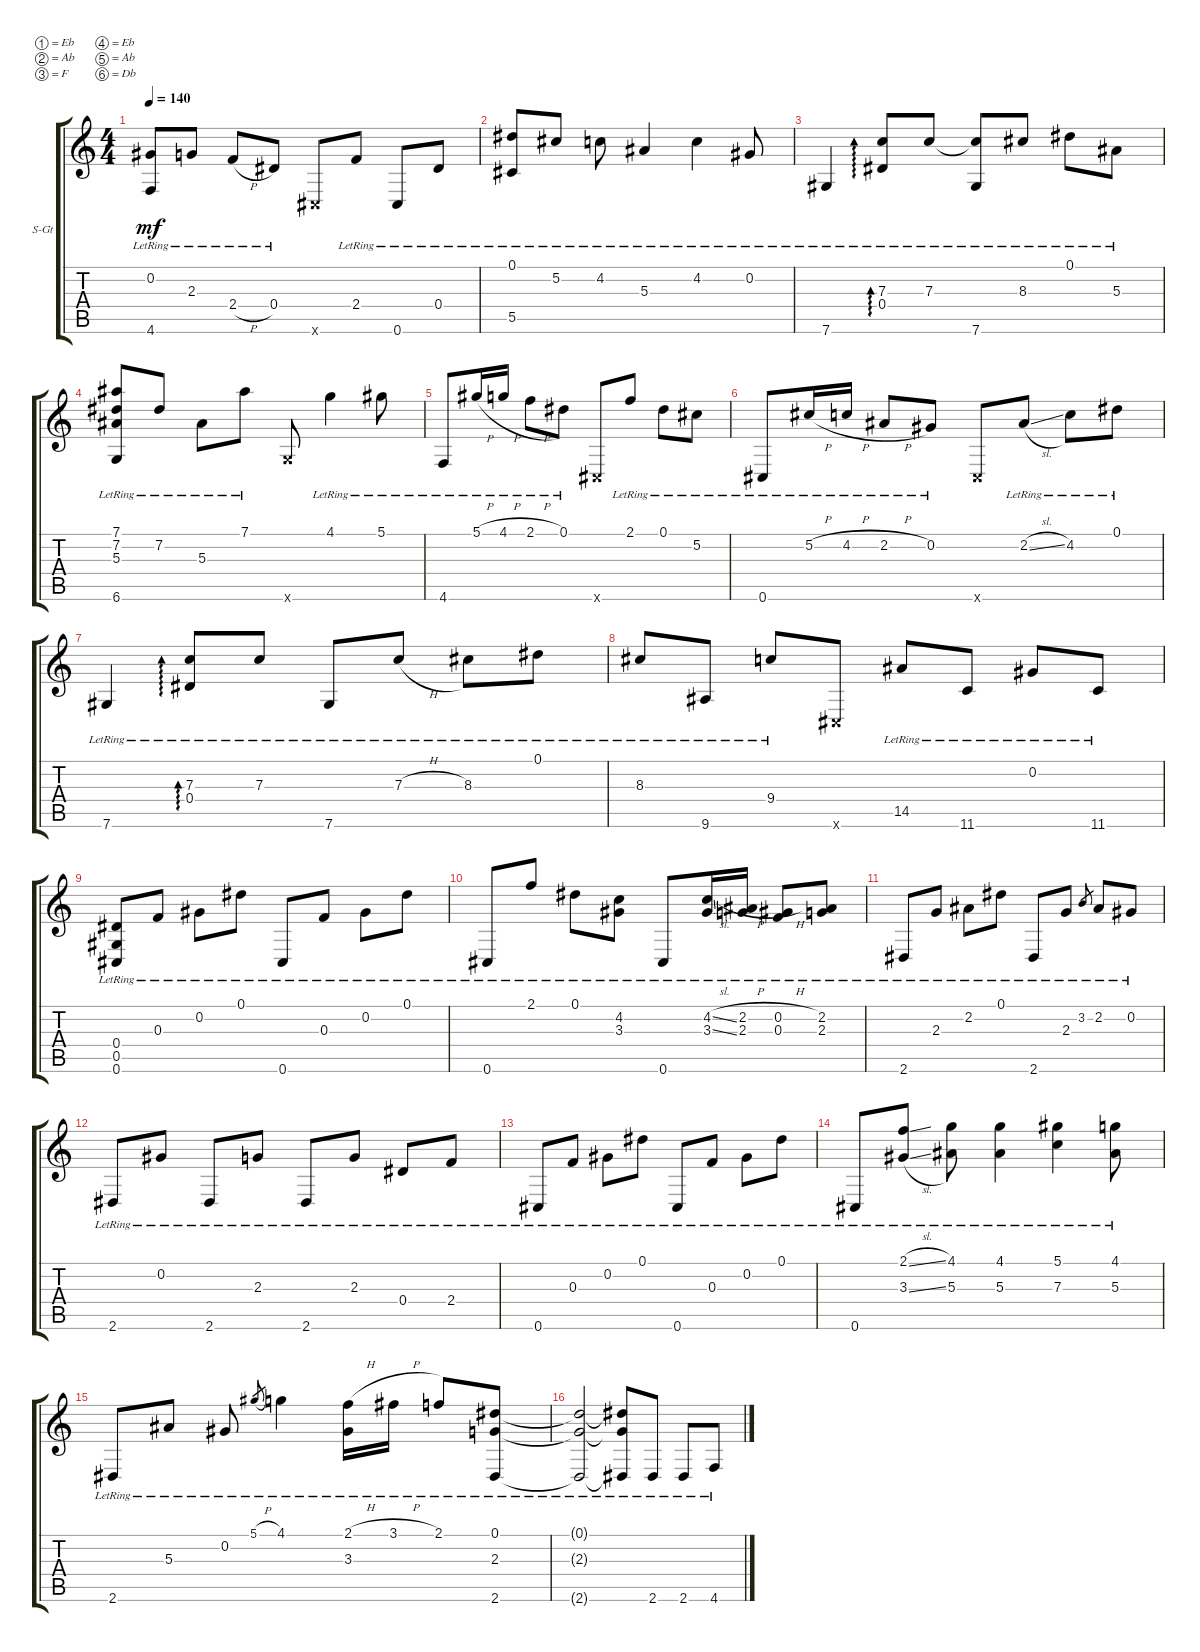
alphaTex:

\defaultSystemsLayout 4
\bracketExtendMode groupsimilarinstruments
\firstSystemTrackNameOrientation horizontal
\otherSystemsTrackNameOrientation horizontal
\track ("Steel Guitar" "S-Gt") {instrument acousticguitarsteel}
\staff {score tabs}
\tuning (Eb4 Ab3 F3 Eb3 Ab2 Db2)
\ts (4 4)
\tempo 140
\clef g2
\ks c
(4.6{lr} 0.2{lr t}).8{dy mf} 2.3{lr}.8 2.4{h lr}.8 0.4{lr}.8 0.6{x}.8 2.4{lr}.8 0.6{lr}.8 0.4{lr}.8 |
(0.1{lr} 5.5{lr}).8 5.2{lr}.8 4.2{lr}.8 5.3{lr}.4 4.2{lr}.4 0.2{lr}.8 |
7.6{lr}.4 (7.3{lr} 0.4).8{ad 0} 7.3{lr}.8 (7.6{lr} 7.3{lr t}).8 8.3{lr}.8 0.1{lr}.8 5.3{lr}.8 |
(6.6{lr} 7.2{lr} 7.1{lr} 5.3{lr}).8 7.2{lr}.8 5.3{lr}.8 7.1{lr}.8 6.6{x}.8 4.1{lr}.4 5.1{lr}.8 |
4.6{lr}.8 5.1{h lr}.16 4.1{h lr}.16 2.1{h lr}.8 0.1{lr}.8 0.6{x}.8 2.1{lr}.8 0.1{lr}.8 5.2{lr}.8 |
0.6{lr}.8 5.2{h lr}.16 4.2{h lr}.16 2.2{h lr}.8 0.2{lr}.8 0.6{x}.8 2.2{sl lr}.8 4.2{lr}.8 0.1{lr}.8 |
7.6{lr}.4 (7.3{lr} 0.4).8{ad 0} 7.3{lr}.8 7.6{lr}.8 7.3{h lr}.8 8.3{lr}.8 0.1{lr}.8 |
8.3{lr}.8 9.6{lr}.8 9.4{lr}.8 0.6{x}.8 14.5{lr}.8 11.6{lr}.8 0.2{lr}.8 11.6{lr}.8 |
(0.6{lr} 0.5{lr} 0.4{lr}).8 0.3{lr}.8 0.2{lr}.8 0.1{lr}.8 0.6{lr}.8 0.3{lr}.8 0.2{lr}.8 0.1{lr}.8 |
0.6{lr}.8 2.1{lr}.8 0.1{lr}.8 (4.2{lr} 3.3{lr}).8 0.6{lr}.8 (3.3{sl lr} 4.2{sl lr}).16 (2.2{h lr} 2.3{h lr}).16 (0.3{h lr} 0.2{h lr}).8 (2.2{lr} 2.3{lr}).8 |
2.6{lr}.8 2.3{lr}.8 2.2{lr}.8 0.1{lr}.8 2.6{lr}.8 2.3{lr}.8 3.2{lr}.8{gr} 2.2{lr}.8 0.2{lr}.8 |
2.6{lr}.8 0.2{lr}.8 2.6{lr}.8 2.3{lr}.8 2.6{lr}.8 2.3{lr}.8 0.4{lr}.8 2.4{lr}.8 |
0.6{lr}.8 0.3{lr}.8 0.2{lr}.8 0.1{lr}.8 0.6{lr}.8 0.3{lr}.8 0.2{lr}.8 0.1{lr}.8 |
0.6{lr}.8 (2.1{sl lr} 3.3{sl lr}).8 (5.3{lr} 4.1{lr}).8 (4.1{lr} 5.3{lr}).4 (5.1{lr} 7.3{lr}).4 (4.1{lr} 5.3{lr}).8 |
2.6{lr}.8 5.3{lr}.8 0.2{lr}.8 5.1{h lr}.8{gr} 4.1{lr}.4 (3.3{lr} 2.1{h lr}).16 3.1{h lr}.16 2.1{lr}.8 (0.1{lr} 2.3{lr} 2.6{lr}).8 |
(0.1{lr t} 2.3{lr t} 2.6{lr t}).2 (0.1{lr t} 2.3{lr t} 2.6{lr t}).8 2.6{lr}.8 2.6{lr}.8 4.6{lr}.8
